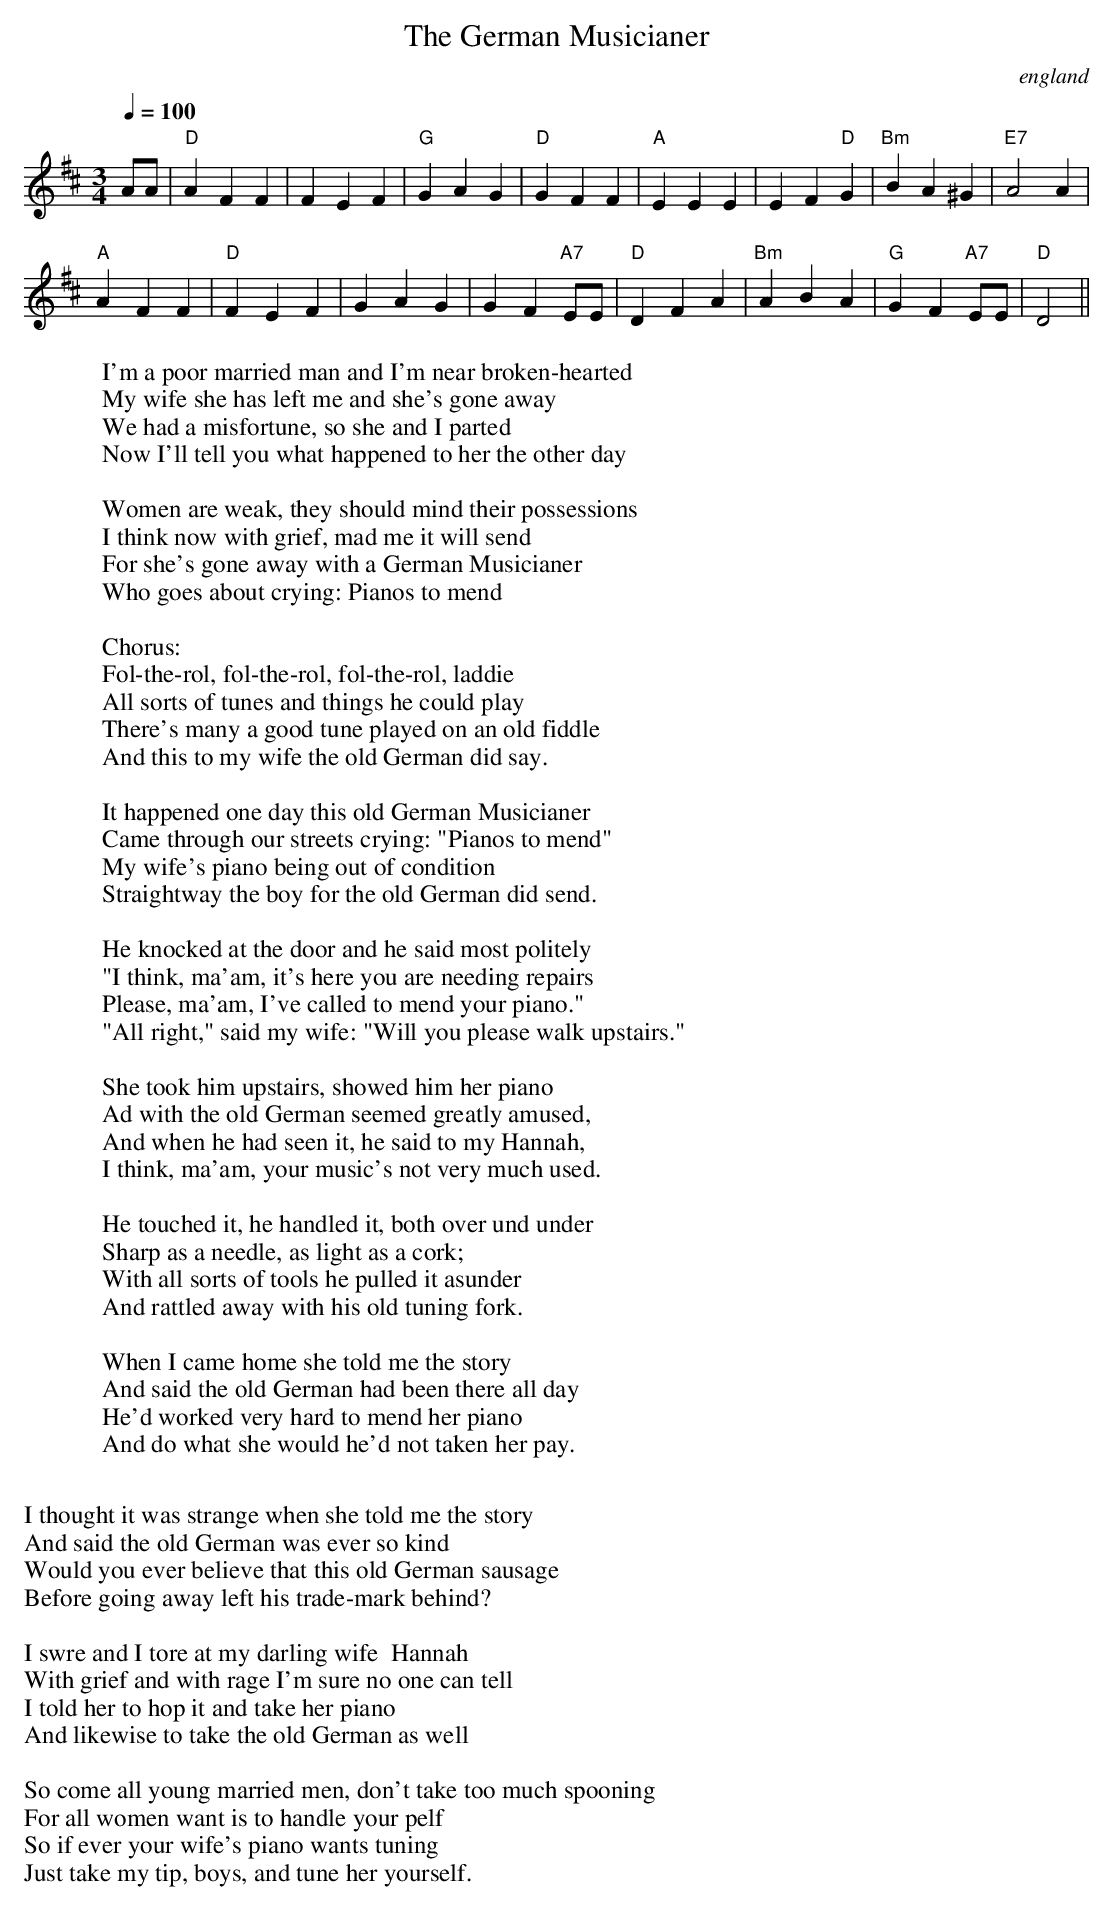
X:1
T:German Musicianer, The
O:england
M:3/4
L:1/8
Q:1/4=100
W:I'm a poor married man and I'm near broken-hearted
W:My wife she has left me and she's gone away
W:We had a misfortune, so she and I parted
W:Now I'll tell you what happened to her the other day
W:
W:Women are weak, they should mind their possessions
W:I think now with grief, mad me it will send
W:For she's gone away with a German Musicianer
W:Who goes about crying: Pianos to mend
W:
W:  Chorus:
W:  Fol-the-rol, fol-the-rol, fol-the-rol, laddie
W:  All sorts of tunes and things he could play
W:  There's many a good tune played on an old fiddle
W:  And this to my wife the old German did say.
W:
W:It happened one day this old German Musicianer
W:Came through our streets crying: "Pianos to mend"
W:My wife's piano being out of condition
W:Straightway the boy for the old German did send.
W:
W:He knocked at the door and he said most politely
W:"I think, ma'am, it's here you are needing repairs
W:Please, ma'am, I've called to mend your piano."
W:"All right," said my wife: "Will you please walk upstairs."
W:
W:She took him upstairs, showed him her piano
W:Ad with the old German seemed greatly amused,
W:And when he had seen it, he said to my Hannah,
W:I think, ma'am, your music's not very much used.
W:
W:He touched it, he handled it, both over und under
W:Sharp as a needle, as light as a cork;
W:With all sorts of tools he pulled it asunder
W:And rattled away with his old tuning fork.
W:
W:When I came home she told me the story
W:And said the old German had been there all day
W:He'd worked very hard to mend her piano
W:And do what she would he'd not taken her pay.
W:
W:I thought it was strange when she told me the story
W:And said the old German was ever so kind
W:Would you ever believe that this old German sausage
W:Before going away left his trade-mark behind?
W:
W:I swre and I tore at my darling wife  Hannah
W:With grief and with rage I'm sure no one can tell
W:I told her to hop it and take her piano
W:And likewise to take the old German as well
W:
W:So come all young married men, don't take too much spooning
W:For all women want is to handle your pelf
W:So if ever your wife's piano wants tuning
W:Just take my tip, boys, and tune her yourself.
K:D
AA |"D"A2 F2 F2|F2 E2 F2|"G"G2 A2 G2|"D"G2 F2 F2|\
"A"E2 E2 E2|E2 F2 "D"G2|"Bm"B2 A2 ^G2|"E7"A4 A2|
"A"A2 F2 F2|"D"F2 E2 F2|G2 A2 G2|G2 F2 "A7"EE|\
"D"D2 F2 A2|"Bm"A2 B2 A2|"G"G2 F2 "A7"EE|"D"D4 ||
W:
